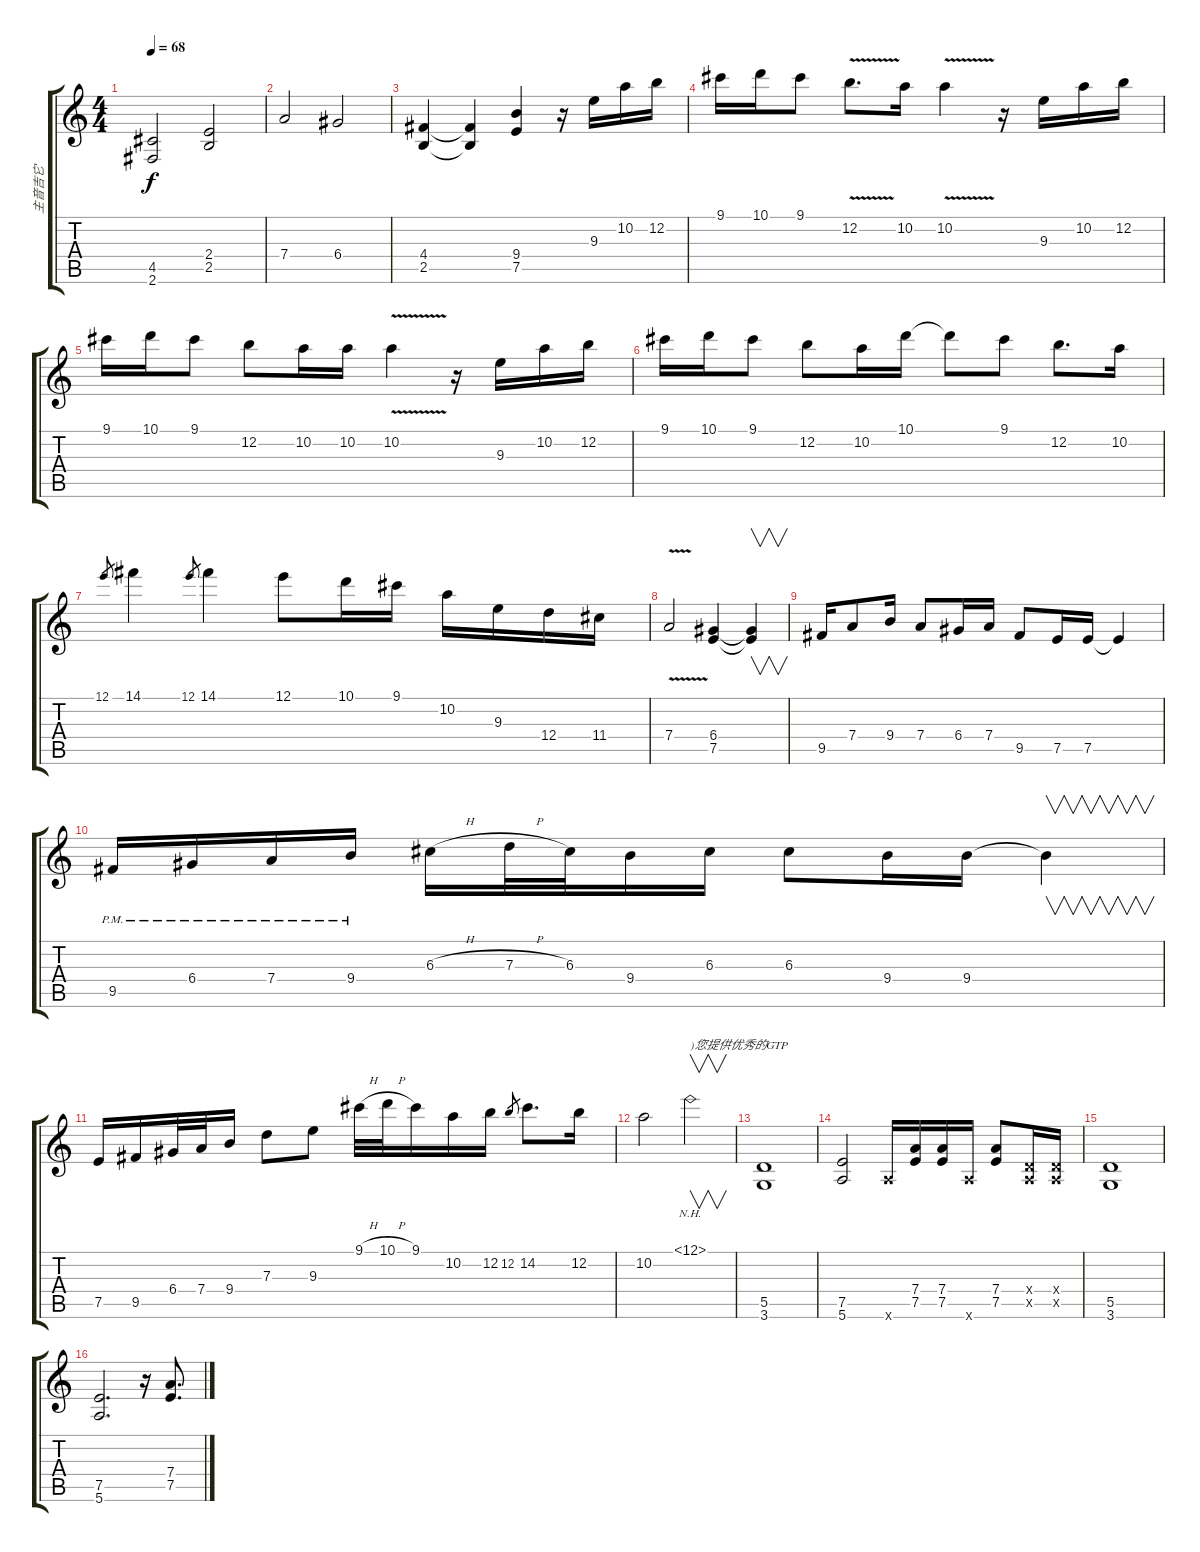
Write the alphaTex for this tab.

\track ("主音吉它" "主音吉它") {instrument distortionguitar}
\staff {score tabs}
\tuning (E4 B3 G3 D3 A2 E2) {hide}
\ts (4 4)
\tempo 68
\clef g2
\ks c
(4.5 2.6).2{dy f} (2.4 2.5).2 |
7.4.2 6.4.2 |
(4.4 2.5).4 (4.4{t} 2.5{t}).4 (9.4 7.5).4{instrument distortionguitar} r.16{volume 15 balance 8 instrument distortionguitar} 9.3.16 10.2.16 12.2.16 |
9.1.16 10.1.16 9.1.8 12.2{v}.8{d} 10.2.16 10.2{v}.4 r.16 9.3.16 10.2.16 12.2.16 |
9.1.16 10.1.16 9.1.8 12.2.8 10.2.16 10.2.16 10.2{v}.4 r.16 9.3.16 10.2.16 12.2.16 |
9.1.16 10.1.16 9.1.8 12.2.8 10.2.16 10.1.16 10.1{t}.8 9.1.8 12.2.8{d} 10.2.16 |
12.1.8{gr} 14.1.4 12.1.8{gr} 14.1.4 12.1.8 10.1.16 9.1.16 10.2.16 9.3.16 12.4.16 11.4.16 |
7.4{v}.2 (6.4 7.5).4 (6.4{t} 7.5{t}).4{v} |
9.5.16 7.4.8 9.4.16 7.4.8 6.4.16 7.4.16 9.5.8 7.5.16 7.5.16 7.5{t}.4 |
9.5{pm}.16 6.4{pm}.16 7.4{pm}.16 9.4{pm}.16 6.3{h}.16 7.3{h}.32 6.3.32 9.4.16 6.3.16 6.3.8 9.4.16 9.4.16 9.4{t}.4{v} |
7.5.16 9.5.16 6.4.32 7.4.32 9.4.16 7.3.8 9.3.8 9.1{h}.32 10.1{h}.32 9.1.16 10.2.16 12.2.16 12.2.8{gr} 14.2.8{d} 12.2.16 |
10.2.2 12.1{nh}.2{v txt ")您提供优秀的GTP"} |
(5.5 3.6).1 |
(7.5 5.6).2 5.6{x}.16 (7.4 7.5).16 (7.4 7.5).16 5.6{x}.16 (7.4 7.5).8 (0.4{x} 0.5{x}).16 (0.4{x} 0.5{x}).16 |
(5.5 3.6).1 |
(7.5 5.6).2{d} r.16 (7.4 7.5).8{d}
